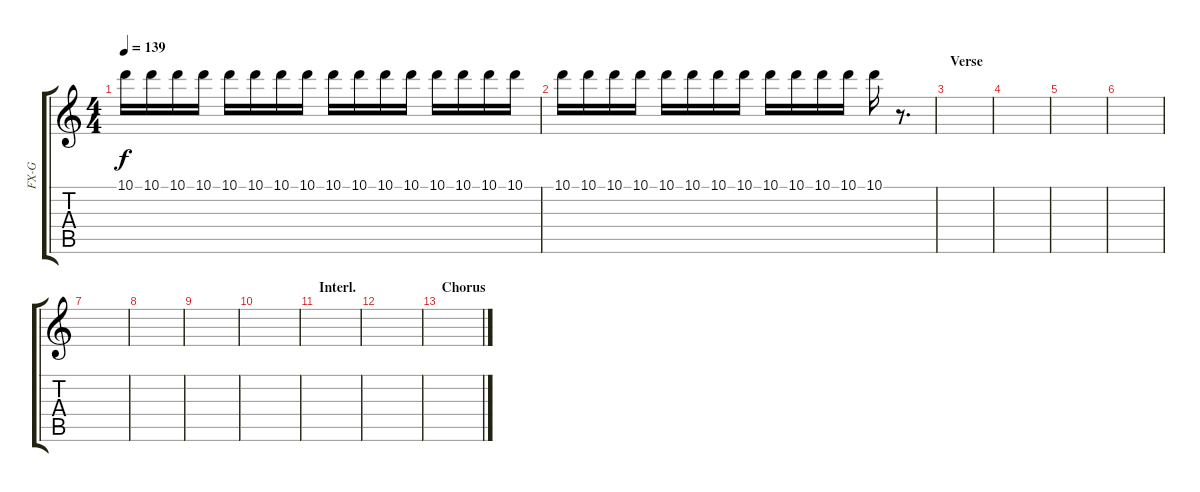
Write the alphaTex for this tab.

\track ("FX-G" "FX-G") {instrument guitarharmonics}
\staff {score tabs}
\tuning (E4 B3 G3 D3 A2 D2) {hide}
\ts (4 4)
\tempo 139
\clef g2
\ks c
10.1.16{dy f balance 0} 10.1.16{balance 16} 10.1.16{balance 0} 10.1.16{balance 16} 10.1.16{balance 0} 10.1.16{balance 16} 10.1.16{balance 0} 10.1.16{balance 16} 10.1.16{balance 0} 10.1.16{balance 16} 10.1.16{balance 0} 10.1.16{balance 16} 10.1.16{balance 0} 10.1.16{balance 16} 10.1.16{balance 0} 10.1.16{balance 16} |
10.1.16{balance 0} 10.1.16{balance 16} 10.1.16{balance 0} 10.1.16{balance 16} 10.1.16{balance 0} 10.1.16{balance 16} 10.1.16{balance 0} 10.1.16{balance 16} 10.1.16{balance 0} 10.1.16{balance 16} 10.1.16{balance 0} 10.1.16{balance 16} 10.1.16{balance 0} r.8{d} |
\section ("" "Verse")
|
|
|
|
|
|
|
|
\section ("" "Interl.")
|
|
\section ("" "Chorus")
